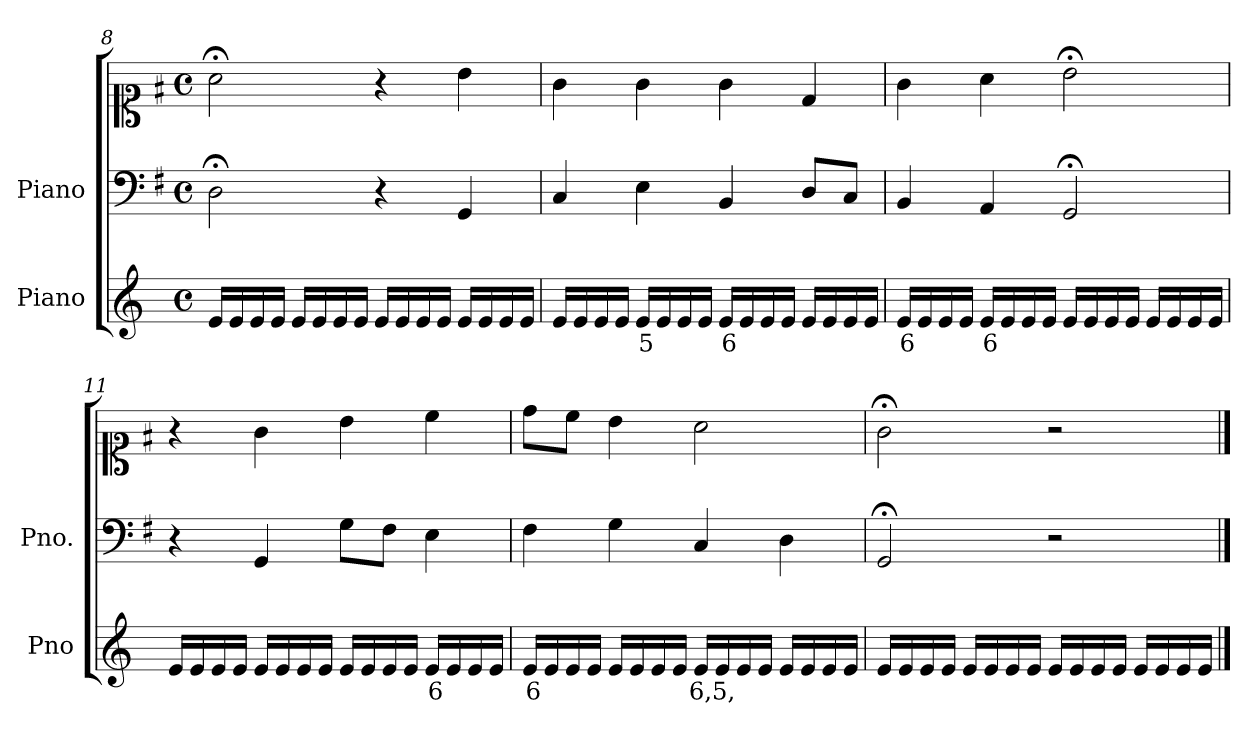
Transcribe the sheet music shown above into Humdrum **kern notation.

**kern	**text	**kern	**kern
*part2	*part2	*part1	*part1
*staff3	*staff3	*staff2	*staff1
*I"Piano	*	*I"Piano	*
*I'Pno	*	*I'Pno.	*
*clefG2	*	*clefF4	*clefC1
*k[]	*	*k[f#]	*k[f#]
*M4/4	*	*M4/4	*M4/4
*met(c)	*	*met(c)	*met(c)
=8	=8	=8	=8
16e/LL	.	2D;<\	2a;<\
16e/	.	.	.
16e/	.	.	.
16e/JJ	.	.	.
16e/LL	.	.	.
16e/	.	.	.
16e/	.	.	.
16e/JJ	.	.	.
16e/LL	.	4r	4r
16e/	.	.	.
16e/	.	.	.
16e/JJ	.	.	.
16e/LL	.	4GG/	4b\
16e/	.	.	.
16e/	.	.	.
16e/JJ	.	.	.
=9	=9	=9	=9
16e/LL	.	4C/	4g\
16e/	.	.	.
16e/	.	.	.
16e/JJ	.	.	.
!	!LO:LY:b	!	!
16e/LL	5	4E\	4g\
16e/	.	.	.
16e/	.	.	.
16e/JJ	.	.	.
!	!LO:LY:b	!	!
16e/LL	6	4BB/	4g\
16e/	.	.	.
16e/	.	.	.
16e/JJ	.	.	.
16e/LL	.	8D/L	4d/
16e/	.	.	.
!	!LO:LY:b	!	!
16e/	_	8C/J	.
16e/JJ	.	.	.
=10	=10	=10	=10
!	!LO:LY:b	!	!
16e/LL	6	4BB/	4g\
16e/	.	.	.
16e/	.	.	.
16e/JJ	.	.	.
!	!LO:LY:b	!	!
16e/LL	6	4AA/	4a\
16e/	.	.	.
16e/	.	.	.
16e/JJ	.	.	.
16e/LL	.	2GG;</	2b;<\
16e/	.	.	.
16e/	.	.	.
16e/JJ	.	.	.
16e/LL	.	.	.
16e/	.	.	.
16e/	.	.	.
16e/JJ	.	.	.
=11	=11	=11	=11
16e/LL	.	4r	4r
16e/	.	.	.
16e/	.	.	.
16e/JJ	.	.	.
16e/LL	.	4GG/	4g\
16e/	.	.	.
16e/	.	.	.
16e/JJ	.	.	.
16e/LL	.	8G\L	4b\
16e/	.	.	.
!	!LO:LY:b	!	!
16e/	_	8F#\J	.
16e/JJ	.	.	.
!	!LO:LY:b	!	!
16e/LL	6	4E\	4cc\
16e/	.	.	.
16e/	.	.	.
16e/JJ	.	.	.
=12	=12	=12	=12
!	!LO:LY:b	!	!
16e/LL	6	4F#\	8dd\L
16e/	.	.	.
16e/	.	.	8cc\J
16e/JJ	.	.	.
16e/LL	.	4G\	4b\
16e/	.	.	.
16e/	.	.	.
16e/JJ	.	.	.
!	!LO:LY:b	!	!
16e/LL	6,5,	4C/	2a\
16e/	.	.	.
16e/	.	.	.
16e/JJ	.	.	.
16e/LL	.	4D\	.
16e/	.	.	.
16e/	.	.	.
16e/JJ	.	.	.
=13	=13	=13	=13
16e/LL	.	2GG;</	2g;<\
16e/	.	.	.
16e/	.	.	.
16e/JJ	.	.	.
16e/LL	.	.	.
16e/	.	.	.
16e/	.	.	.
16e/JJ	.	.	.
16e/LL	.	2r	2r
16e/	.	.	.
16e/	.	.	.
16e/JJ	.	.	.
16e/LL	.	.	.
16e/	.	.	.
16e/	.	.	.
16e/JJ	.	.	.
==	==	==	==
*-	*-	*-	*-
